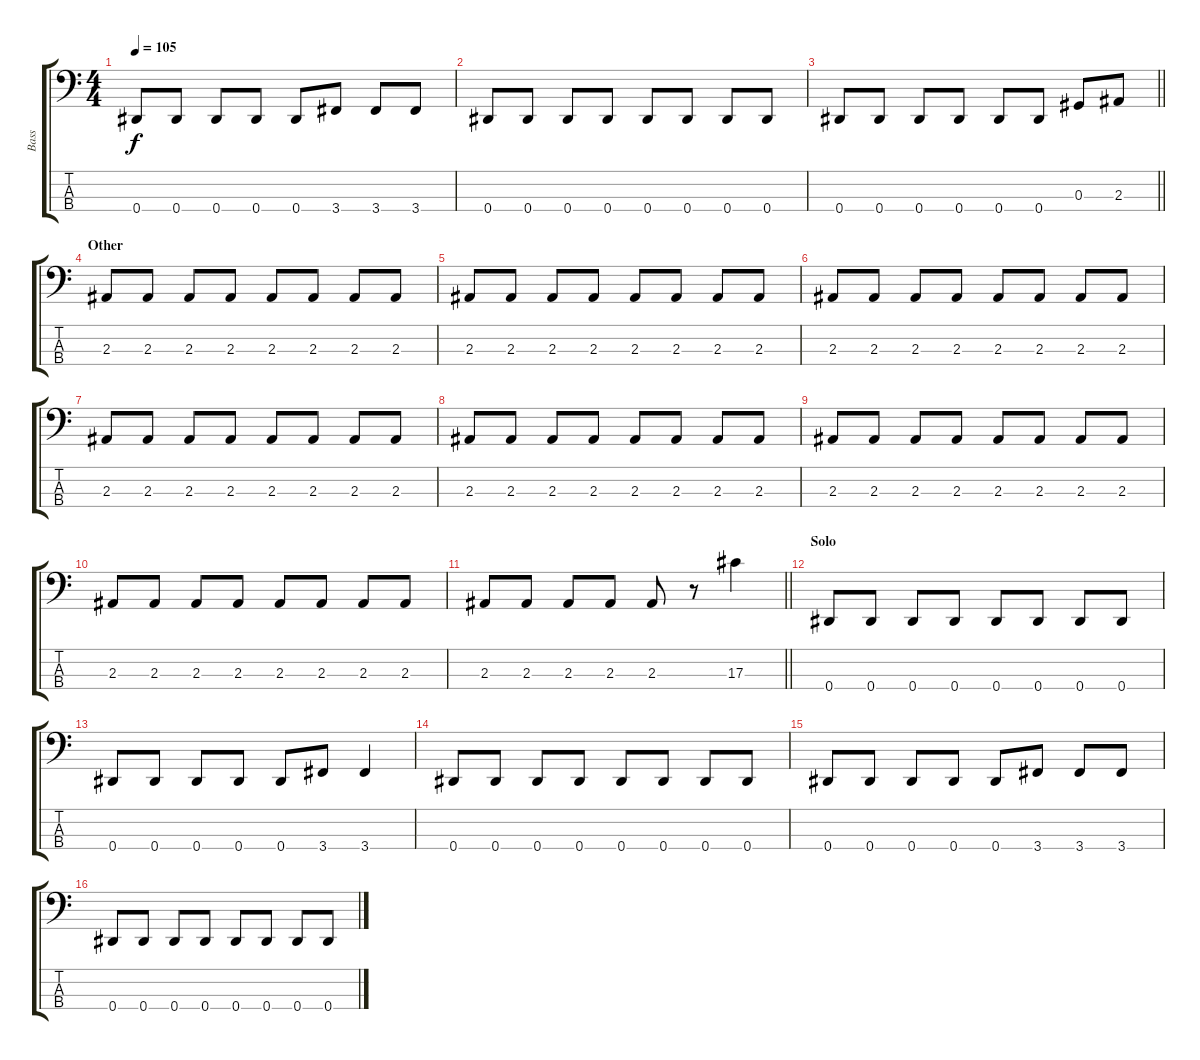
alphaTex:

\track ("Bass" "Bass") {instrument electricbassfinger}
\staff {score tabs}
\tuning (Gb2 Db2 Ab1 Eb1) {hide}
\ts (4 4)
\tempo 105
\clef f4
\ks c
0.4.8{dy f} 0.4.8 0.4.8 0.4.8 0.4.8 3.4.8 3.4.8 3.4.8 |
0.4.8 0.4.8 0.4.8 0.4.8 0.4.8 0.4.8 0.4.8 0.4.8 |
\barLineRight lightlight
0.4.8 0.4.8 0.4.8 0.4.8 0.4.8 0.4.8 0.3.8 2.3.8 |
\section ("" "Other")
2.3.8 2.3.8 2.3.8 2.3.8 2.3.8 2.3.8 2.3.8 2.3.8 |
2.3.8 2.3.8 2.3.8 2.3.8 2.3.8 2.3.8 2.3.8 2.3.8 |
2.3.8 2.3.8 2.3.8 2.3.8 2.3.8 2.3.8 2.3.8 2.3.8 |
2.3.8 2.3.8 2.3.8 2.3.8 2.3.8 2.3.8 2.3.8 2.3.8 |
2.3.8 2.3.8 2.3.8 2.3.8 2.3.8 2.3.8 2.3.8 2.3.8 |
2.3.8 2.3.8 2.3.8 2.3.8 2.3.8 2.3.8 2.3.8 2.3.8 |
2.3.8 2.3.8 2.3.8 2.3.8 2.3.8 2.3.8 2.3.8 2.3.8 |
\barLineRight lightlight
2.3.8 2.3.8 2.3.8 2.3.8 2.3.8 r.8 17.3.4 |
\section ("" "Solo")
0.4.8 0.4.8 0.4.8 0.4.8 0.4.8 0.4.8 0.4.8 0.4.8 |
0.4.8 0.4.8 0.4.8 0.4.8 0.4.8 3.4.8 3.4.4 |
0.4.8 0.4.8 0.4.8 0.4.8 0.4.8 0.4.8 0.4.8 0.4.8 |
0.4.8 0.4.8 0.4.8 0.4.8 0.4.8 3.4.8 3.4.8 3.4.8 |
0.4.8 0.4.8 0.4.8 0.4.8 0.4.8 0.4.8 0.4.8 0.4.8
